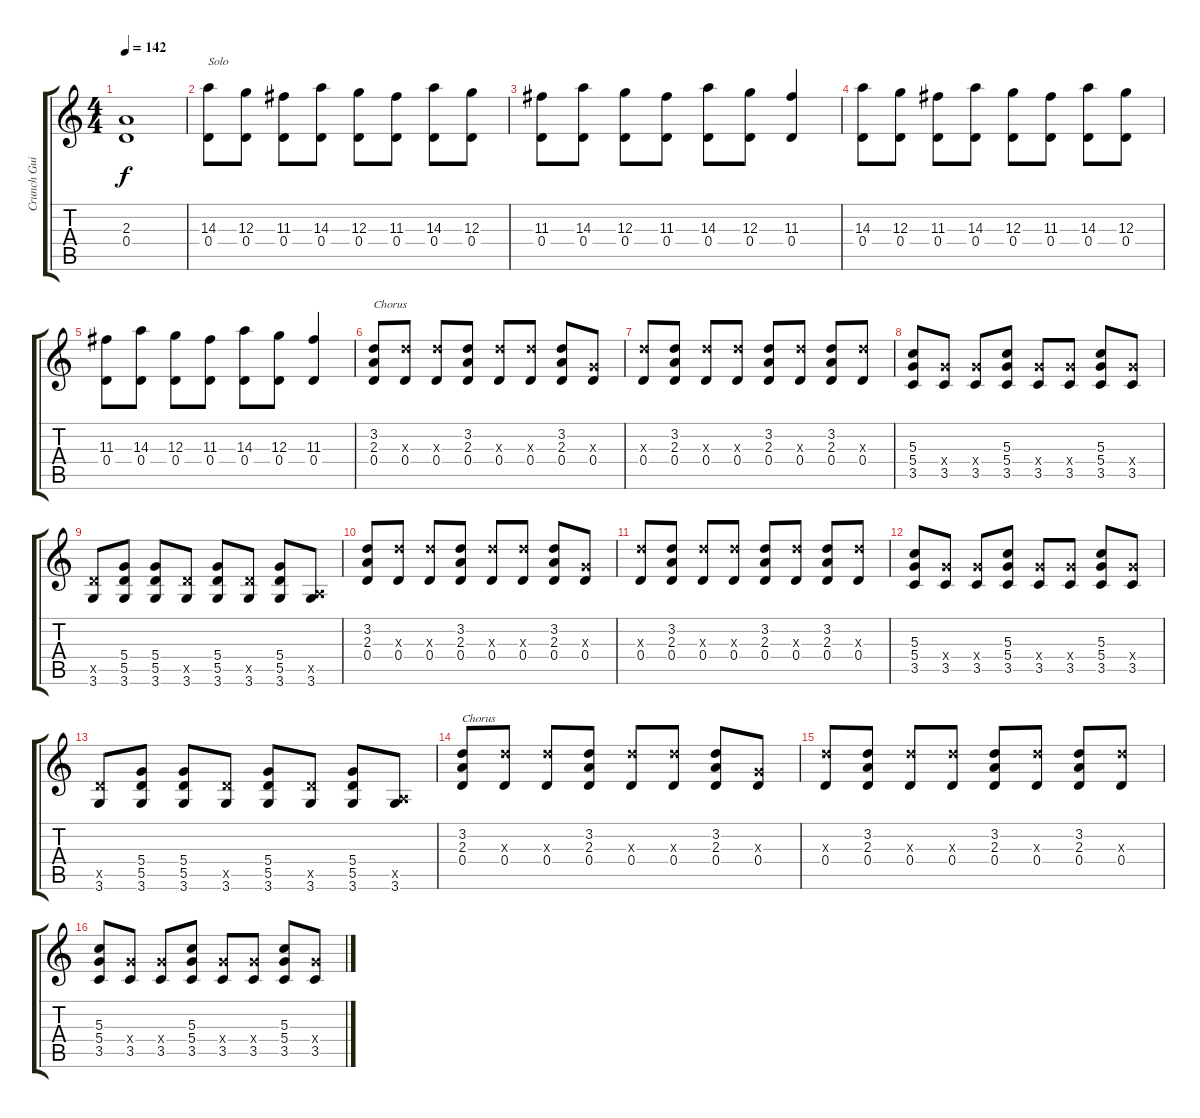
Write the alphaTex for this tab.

\track ("Crunch Guitar 1" "Crunch Gui") {instrument distortionguitar}
\staff {score tabs}
\tuning (E4 B3 G3 D3 A2 E2) {hide}
\ts (4 4)
\tempo 142
\clef g2
\ks c
(2.3{t} 0.4{t}).1{dy f} |
(14.3 0.4).8{txt "Solo"} (12.3 0.4).8 (11.3 0.4).8 (14.3 0.4).8 (12.3 0.4).8 (11.3 0.4).8 (14.3 0.4).8 (12.3 0.4).8 |
(11.3 0.4).8 (14.3 0.4).8 (12.3 0.4).8 (11.3 0.4).8 (14.3 0.4).8 (12.3 0.4).8 (11.3 0.4).4 |
(14.3 0.4).8 (12.3 0.4).8 (11.3 0.4).8 (14.3 0.4).8 (12.3 0.4).8 (11.3 0.4).8 (14.3 0.4).8 (12.3 0.4).8 |
(11.3 0.4).8 (14.3 0.4).8 (12.3 0.4).8 (11.3 0.4).8 (14.3 0.4).8 (12.3 0.4).8 (11.3 0.4).4 |
(3.2 2.3 0.4).8{txt "Chorus"} (7.3{x} 0.4).8 (7.3{x} 0.4).8 (3.2 2.3 0.4).8 (7.3{x} 0.4).8 (7.3{x} 0.4).8 (3.2 2.3 0.4).8 (0.3{x} 0.4).8 |
(7.3{x} 0.4).8 (3.2 2.3 0.4).8 (7.3{x} 0.4).8 (7.3{x} 0.4).8 (3.2 2.3 0.4).8 (7.3{x} 0.4).8 (3.2 2.3 0.4).8 (7.3{x} 0.4).8 |
(5.3 5.4 3.5).8 (5.4{x} 3.5).8 (5.4{x} 3.5).8 (5.3 5.4 3.5).8 (5.4{x} 3.5).8 (5.4{x} 3.5).8 (5.3 5.4 3.5).8 (5.4{x} 3.5).8 |
(5.5{x} 3.6).8 (5.4 5.5 3.6).8 (5.4 5.5 3.6).8 (5.5{x} 3.6).8 (5.4 5.5 3.6).8 (5.5{x} 3.6).8 (5.4 5.5 3.6).8 (0.5{x} 3.6).8 |
(3.2 2.3 0.4).8 (7.3{x} 0.4).8 (7.3{x} 0.4).8 (3.2 2.3 0.4).8 (7.3{x} 0.4).8 (7.3{x} 0.4).8 (3.2 2.3 0.4).8 (0.3{x} 0.4).8 |
(7.3{x} 0.4).8 (3.2 2.3 0.4).8 (7.3{x} 0.4).8 (7.3{x} 0.4).8 (3.2 2.3 0.4).8 (7.3{x} 0.4).8 (3.2 2.3 0.4).8 (7.3{x} 0.4).8 |
(5.3 5.4 3.5).8 (5.4{x} 3.5).8 (5.4{x} 3.5).8 (5.3 5.4 3.5).8 (5.4{x} 3.5).8 (5.4{x} 3.5).8 (5.3 5.4 3.5).8 (5.4{x} 3.5).8 |
(5.5{x} 3.6).8 (5.4 5.5 3.6).8 (5.4 5.5 3.6).8 (5.5{x} 3.6).8 (5.4 5.5 3.6).8 (5.5{x} 3.6).8 (5.4 5.5 3.6).8 (0.5{x} 3.6).8 |
(3.2 2.3 0.4).8{txt "Chorus"} (7.3{x} 0.4).8 (7.3{x} 0.4).8 (3.2 2.3 0.4).8 (7.3{x} 0.4).8 (7.3{x} 0.4).8 (3.2 2.3 0.4).8 (0.3{x} 0.4).8 |
(7.3{x} 0.4).8 (3.2 2.3 0.4).8 (7.3{x} 0.4).8 (7.3{x} 0.4).8 (3.2 2.3 0.4).8 (7.3{x} 0.4).8 (3.2 2.3 0.4).8 (7.3{x} 0.4).8 |
(5.3 5.4 3.5).8 (5.4{x} 3.5).8 (5.4{x} 3.5).8 (5.3 5.4 3.5).8 (5.4{x} 3.5).8 (5.4{x} 3.5).8 (5.3 5.4 3.5).8 (5.4{x} 3.5).8
